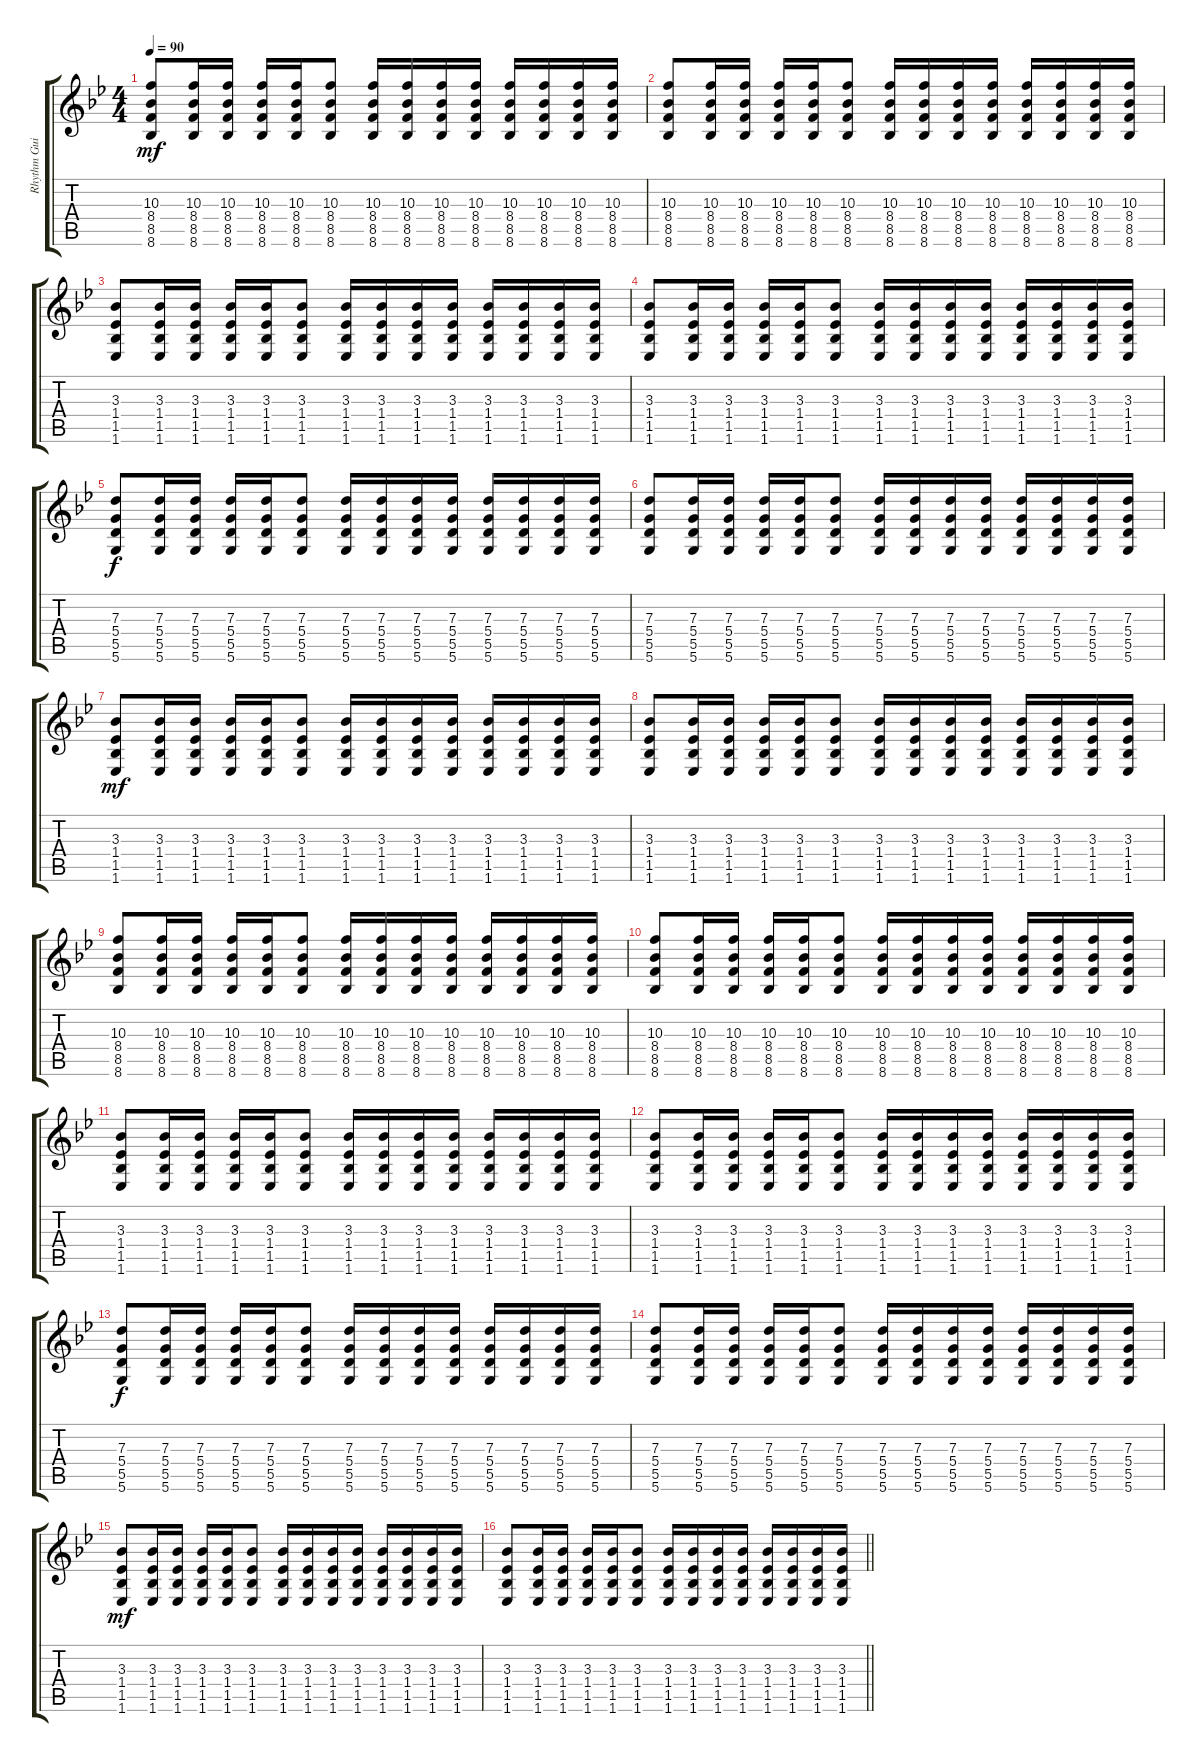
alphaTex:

\track ("Rhythm Guitar" "Rhythm Gui") {instrument acousticguitarsteel}
\staff {score tabs}
\tuning (E4 B3 G3 D3 A2 D2) {hide}
\ts (4 4)
\tempo 90
\clef g2
\ks bb
(10.3 8.4 8.5 8.6).8{dy mf} (10.3 8.4 8.5 8.6).16 (10.3 8.4 8.5 8.6).16 (10.3 8.4 8.5 8.6).16 (10.3 8.4 8.5 8.6).16 (10.3 8.4 8.5 8.6).8 (10.3 8.4 8.5 8.6).16 (10.3 8.4 8.5 8.6).16 (10.3 8.4 8.5 8.6).16 (10.3 8.4 8.5 8.6).16 (10.3 8.4 8.5 8.6).16 (10.3 8.4 8.5 8.6).16 (10.3 8.4 8.5 8.6).16 (10.3 8.4 8.5 8.6).16 |
(10.3 8.4 8.5 8.6).8 (10.3 8.4 8.5 8.6).16 (10.3 8.4 8.5 8.6).16 (10.3 8.4 8.5 8.6).16 (10.3 8.4 8.5 8.6).16 (10.3 8.4 8.5 8.6).8 (10.3 8.4 8.5 8.6).16 (10.3 8.4 8.5 8.6).16 (10.3 8.4 8.5 8.6).16 (10.3 8.4 8.5 8.6).16 (10.3 8.4 8.5 8.6).16 (10.3 8.4 8.5 8.6).16 (10.3 8.4 8.5 8.6).16 (10.3 8.4 8.5 8.6).16 |
(3.3 1.4 1.5 1.6).8 (3.3 1.4 1.5 1.6).16 (3.3 1.4 1.5 1.6).16 (3.3 1.4 1.5 1.6).16 (3.3 1.4 1.5 1.6).16 (3.3 1.4 1.5 1.6).8 (3.3 1.4 1.5 1.6).16 (3.3 1.4 1.5 1.6).16 (3.3 1.4 1.5 1.6).16 (3.3 1.4 1.5 1.6).16 (3.3 1.4 1.5 1.6).16 (3.3 1.4 1.5 1.6).16 (3.3 1.4 1.5 1.6).16 (3.3 1.4 1.5 1.6).16 |
(3.3 1.4 1.5 1.6).8 (3.3 1.4 1.5 1.6).16 (3.3 1.4 1.5 1.6).16 (3.3 1.4 1.5 1.6).16 (3.3 1.4 1.5 1.6).16 (3.3 1.4 1.5 1.6).8 (3.3 1.4 1.5 1.6).16 (3.3 1.4 1.5 1.6).16 (3.3 1.4 1.5 1.6).16 (3.3 1.4 1.5 1.6).16 (3.3 1.4 1.5 1.6).16 (3.3 1.4 1.5 1.6).16 (3.3 1.4 1.5 1.6).16 (3.3 1.4 1.5 1.6).16 |
(7.3 5.4 5.5 5.6).8{dy f} (7.3 5.4 5.5 5.6).16 (7.3 5.4 5.5 5.6).16 (7.3 5.4 5.5 5.6).16 (7.3 5.4 5.5 5.6).16 (7.3 5.4 5.5 5.6).8 (7.3 5.4 5.5 5.6).16 (7.3 5.4 5.5 5.6).16 (7.3 5.4 5.5 5.6).16 (7.3 5.4 5.5 5.6).16 (7.3 5.4 5.5 5.6).16 (7.3 5.4 5.5 5.6).16 (7.3 5.4 5.5 5.6).16 (7.3 5.4 5.5 5.6).16 |
(7.3 5.4 5.5 5.6).8 (7.3 5.4 5.5 5.6).16 (7.3 5.4 5.5 5.6).16 (7.3 5.4 5.5 5.6).16 (7.3 5.4 5.5 5.6).16 (7.3 5.4 5.5 5.6).8 (7.3 5.4 5.5 5.6).16 (7.3 5.4 5.5 5.6).16 (7.3 5.4 5.5 5.6).16 (7.3 5.4 5.5 5.6).16 (7.3 5.4 5.5 5.6).16 (7.3 5.4 5.5 5.6).16 (7.3 5.4 5.5 5.6).16 (7.3 5.4 5.5 5.6).16 |
(3.3 1.4 1.5 1.6).8{dy mf} (3.3 1.4 1.5 1.6).16 (3.3 1.4 1.5 1.6).16 (3.3 1.4 1.5 1.6).16 (3.3 1.4 1.5 1.6).16 (3.3 1.4 1.5 1.6).8 (3.3 1.4 1.5 1.6).16 (3.3 1.4 1.5 1.6).16 (3.3 1.4 1.5 1.6).16 (3.3 1.4 1.5 1.6).16 (3.3 1.4 1.5 1.6).16 (3.3 1.4 1.5 1.6).16 (3.3 1.4 1.5 1.6).16 (3.3 1.4 1.5 1.6).16 |
(3.3 1.4 1.5 1.6).8 (3.3 1.4 1.5 1.6).16 (3.3 1.4 1.5 1.6).16 (3.3 1.4 1.5 1.6).16 (3.3 1.4 1.5 1.6).16 (3.3 1.4 1.5 1.6).8 (3.3 1.4 1.5 1.6).16 (3.3 1.4 1.5 1.6).16 (3.3 1.4 1.5 1.6).16 (3.3 1.4 1.5 1.6).16 (3.3 1.4 1.5 1.6).16 (3.3 1.4 1.5 1.6).16 (3.3 1.4 1.5 1.6).16 (3.3 1.4 1.5 1.6).16 |
(10.3 8.4 8.5 8.6).8 (10.3 8.4 8.5 8.6).16 (10.3 8.4 8.5 8.6).16 (10.3 8.4 8.5 8.6).16 (10.3 8.4 8.5 8.6).16 (10.3 8.4 8.5 8.6).8 (10.3 8.4 8.5 8.6).16 (10.3 8.4 8.5 8.6).16 (10.3 8.4 8.5 8.6).16 (10.3 8.4 8.5 8.6).16 (10.3 8.4 8.5 8.6).16 (10.3 8.4 8.5 8.6).16 (10.3 8.4 8.5 8.6).16 (10.3 8.4 8.5 8.6).16 |
(10.3 8.4 8.5 8.6).8 (10.3 8.4 8.5 8.6).16 (10.3 8.4 8.5 8.6).16 (10.3 8.4 8.5 8.6).16 (10.3 8.4 8.5 8.6).16 (10.3 8.4 8.5 8.6).8 (10.3 8.4 8.5 8.6).16 (10.3 8.4 8.5 8.6).16 (10.3 8.4 8.5 8.6).16 (10.3 8.4 8.5 8.6).16 (10.3 8.4 8.5 8.6).16 (10.3 8.4 8.5 8.6).16 (10.3 8.4 8.5 8.6).16 (10.3 8.4 8.5 8.6).16 |
(3.3 1.4 1.5 1.6).8 (3.3 1.4 1.5 1.6).16 (3.3 1.4 1.5 1.6).16 (3.3 1.4 1.5 1.6).16 (3.3 1.4 1.5 1.6).16 (3.3 1.4 1.5 1.6).8 (3.3 1.4 1.5 1.6).16 (3.3 1.4 1.5 1.6).16 (3.3 1.4 1.5 1.6).16 (3.3 1.4 1.5 1.6).16 (3.3 1.4 1.5 1.6).16 (3.3 1.4 1.5 1.6).16 (3.3 1.4 1.5 1.6).16 (3.3 1.4 1.5 1.6).16 |
(3.3 1.4 1.5 1.6).8 (3.3 1.4 1.5 1.6).16 (3.3 1.4 1.5 1.6).16 (3.3 1.4 1.5 1.6).16 (3.3 1.4 1.5 1.6).16 (3.3 1.4 1.5 1.6).8 (3.3 1.4 1.5 1.6).16 (3.3 1.4 1.5 1.6).16 (3.3 1.4 1.5 1.6).16 (3.3 1.4 1.5 1.6).16 (3.3 1.4 1.5 1.6).16 (3.3 1.4 1.5 1.6).16 (3.3 1.4 1.5 1.6).16 (3.3 1.4 1.5 1.6).16 |
(7.3 5.4 5.5 5.6).8{dy f} (7.3 5.4 5.5 5.6).16 (7.3 5.4 5.5 5.6).16 (7.3 5.4 5.5 5.6).16 (7.3 5.4 5.5 5.6).16 (7.3 5.4 5.5 5.6).8 (7.3 5.4 5.5 5.6).16 (7.3 5.4 5.5 5.6).16 (7.3 5.4 5.5 5.6).16 (7.3 5.4 5.5 5.6).16 (7.3 5.4 5.5 5.6).16 (7.3 5.4 5.5 5.6).16 (7.3 5.4 5.5 5.6).16 (7.3 5.4 5.5 5.6).16 |
(7.3 5.4 5.5 5.6).8 (7.3 5.4 5.5 5.6).16 (7.3 5.4 5.5 5.6).16 (7.3 5.4 5.5 5.6).16 (7.3 5.4 5.5 5.6).16 (7.3 5.4 5.5 5.6).8 (7.3 5.4 5.5 5.6).16 (7.3 5.4 5.5 5.6).16 (7.3 5.4 5.5 5.6).16 (7.3 5.4 5.5 5.6).16 (7.3 5.4 5.5 5.6).16 (7.3 5.4 5.5 5.6).16 (7.3 5.4 5.5 5.6).16 (7.3 5.4 5.5 5.6).16 |
(3.3 1.4 1.5 1.6).8{dy mf} (3.3 1.4 1.5 1.6).16 (3.3 1.4 1.5 1.6).16 (3.3 1.4 1.5 1.6).16 (3.3 1.4 1.5 1.6).16 (3.3 1.4 1.5 1.6).8 (3.3 1.4 1.5 1.6).16 (3.3 1.4 1.5 1.6).16 (3.3 1.4 1.5 1.6).16 (3.3 1.4 1.5 1.6).16 (3.3 1.4 1.5 1.6).16 (3.3 1.4 1.5 1.6).16 (3.3 1.4 1.5 1.6).16 (3.3 1.4 1.5 1.6).16 |
\barLineRight lightlight
(3.3 1.4 1.5 1.6).8 (3.3 1.4 1.5 1.6).16 (3.3 1.4 1.5 1.6).16 (3.3 1.4 1.5 1.6).16 (3.3 1.4 1.5 1.6).16 (3.3 1.4 1.5 1.6).8 (3.3 1.4 1.5 1.6).16 (3.3 1.4 1.5 1.6).16 (3.3 1.4 1.5 1.6).16 (3.3 1.4 1.5 1.6).16 (3.3 1.4 1.5 1.6).16 (3.3 1.4 1.5 1.6).16 (3.3 1.4 1.5 1.6).16 (3.3 1.4 1.5 1.6).16
